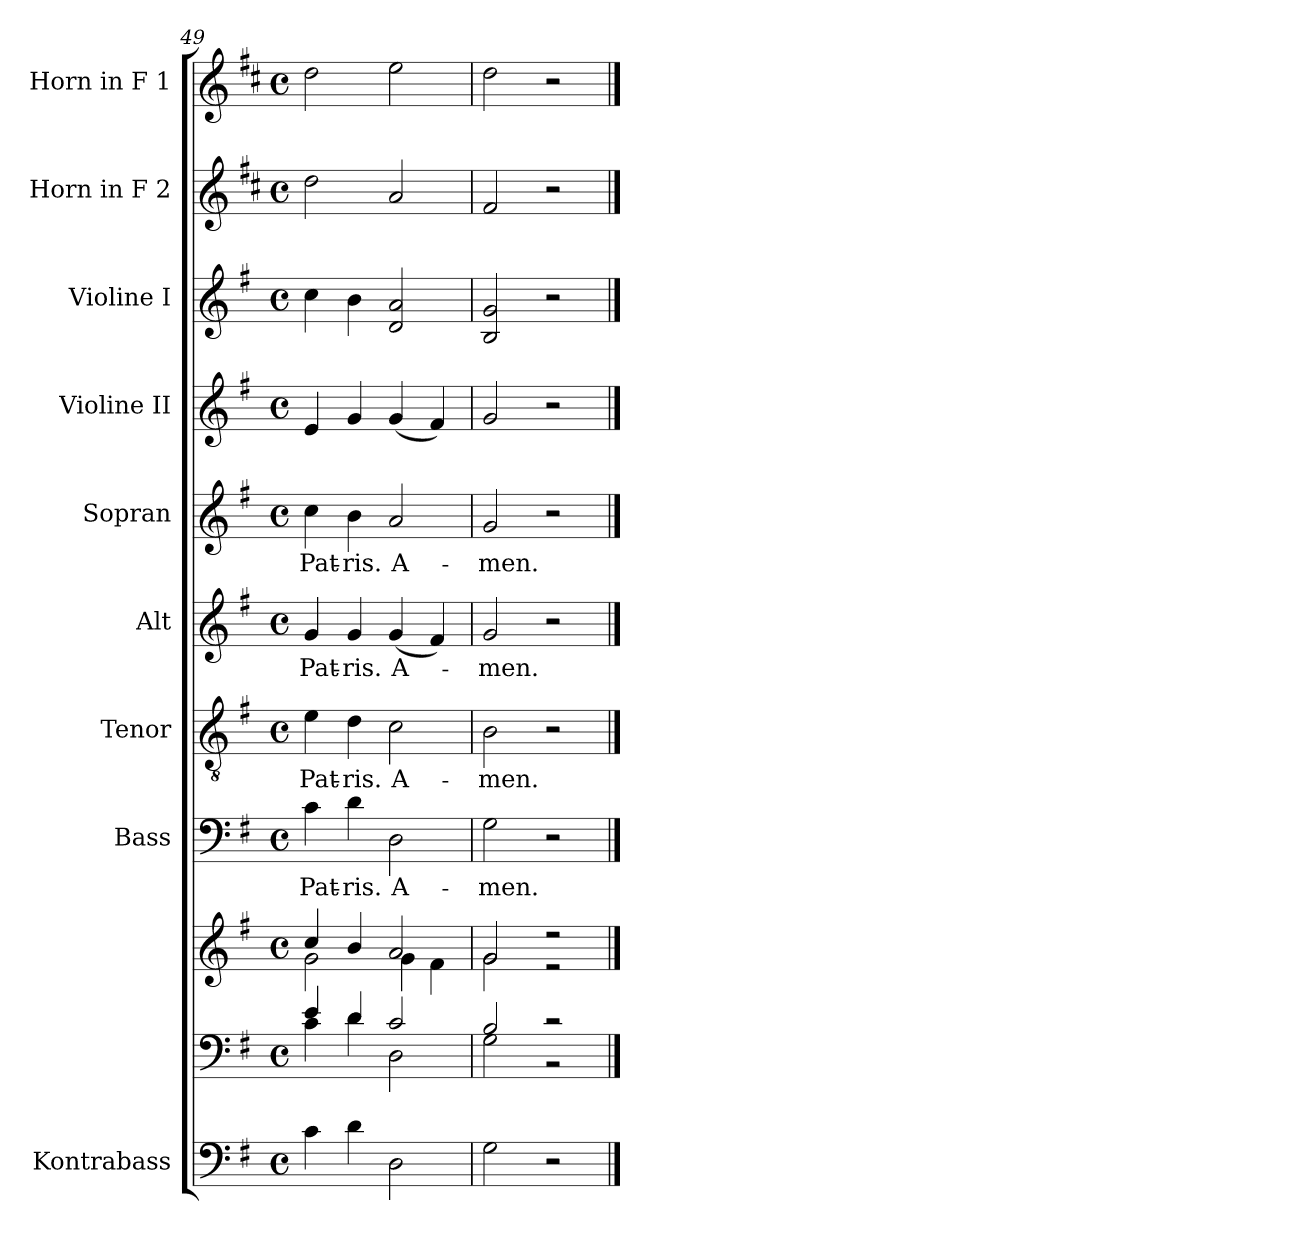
**kern	**kern	**kern	**kern	**text	**kern	**text	**kern	**text	**kern	**text	**kern	**kern	**kern	**kern
*part10	*part9	*part9	*part8	*part8	*part7	*part7	*part6	*part6	*part5	*part5	*part4	*part3	*part2	*part1
*staff11	*staff10	*staff9	*staff8	*staff8	*staff7	*staff7	*staff6	*staff6	*staff5	*staff5	*staff4	*staff3	*staff2	*staff1
*I"Kontrabass	*	*	*I"Bass	*	*I"Tenor	*	*I"Alt	*	*I"Sopran	*	*I"Violine II	*I"Violine I	*I"Horn in F 2	*I"Horn in F 1
*I'Kb.	*	*	*I'B.	*	*I'T.	*	*I'A.	*	*I'S.	*	*I'Vl. II	*I'Vl. I	*I'Hrn. 2	*I'Hrn. 1
*clefF4	*clefF4	*clefG2	*clefF4	*	*clefGv2	*	*clefG2	*	*clefG2	*	*clefG2	*clefG2	*clefG2	*clefG2
*ITrd7c12	*	*	*	*	*	*	*	*	*	*	*	*	*ITrd4c7	*ITrd4c7
*k[f#]	*k[f#]	*k[f#]	*k[f#]	*	*k[f#]	*	*k[f#]	*	*k[f#]	*	*k[f#]	*k[f#]	*k[f#]	*k[f#]
*G:	*G:	*G:	*G:	*	*G:	*	*G:	*	*G:	*	*G:	*G:	*G:	*G:
*M4/4	*M4/4	*M4/4	*M4/4	*	*M4/4	*	*M4/4	*	*M4/4	*	*M4/4	*M4/4	*M4/4	*M4/4
*met(c)	*met(c)	*met(c)	*met(c)	*	*met(c)	*	*met(c)	*	*met(c)	*	*met(c)	*met(c)	*met(c)	*met(c)
=49	=49	=49	=49	=49	=49	=49	=49	=49	=49	=49	=49	=49	=49	=49
*	*^	*^	*	*	*	*	*	*	*	*	*	*	*	*
!	!	!	!	!	!	!LO:LY:b	!	!LO:LY:b	!	!LO:LY:b	!	!LO:LY:b	!	!	!	!
4C\	4e/	4c\	4cc/	2g\	4c\	Pat-	4e\	Pat-	4g/	Pat-	4cc\	Pat-	4e/	4cc\	2g\	2g\
!	!	!	!	!	!	!LO:LY:b	!	!LO:LY:b	!	!LO:LY:b	!	!LO:LY:b	!	!	!	!
4D\	4d/	4d\	4b/	.	4d\	-ris.	4d\	-ris.	4g/	-ris.	4b\	-ris.	4g/	4b\	.	.
!	!	!	!	!	!	!LO:LY:b	!	!LO:LY:b	!	!LO:LY:b	!	!LO:LY:b	!	!	!	!
2DD\	2c/	2D\	2a/	4g\	2D\	A-	2c\	A-	(<4g/	A-	2a/	A-	(<4g/	2d/ 2a/	2d/	2a\
.	.	.	.	4f#\	.	.	.	.	4f#/)	.	.	.	4f#/)	.	.	.
=50	=50	=50	=50	=50	=50	=50	=50	=50	=50	=50	=50	=50	=50	=50	=50	=50
!	!	!	!	!	!	!LO:LY:b	!	!LO:LY:b	!	!LO:LY:b	!	!LO:LY:b	!	!	!	!
2GG\	2B/	2G\	2g/	2g\	2G\	-men.	2B\	-men.	2g/	-men.	2g/	-men.	2g/	2B/ 2g/	2B/	2g\
2r	2r	2r	2r	2r	2r	.	2r	.	2r	.	2r	.	2r	2r	2r	2r
*	*v	*v	*	*	*	*	*	*	*	*	*	*	*	*	*	*
*	*	*v	*v	*	*	*	*	*	*	*	*	*	*	*	*
==	==	==	==	==	==	==	==	==	==	==	==	==	==	==
*-	*-	*-	*-	*-	*-	*-	*-	*-	*-	*-	*-	*-	*-	*-
